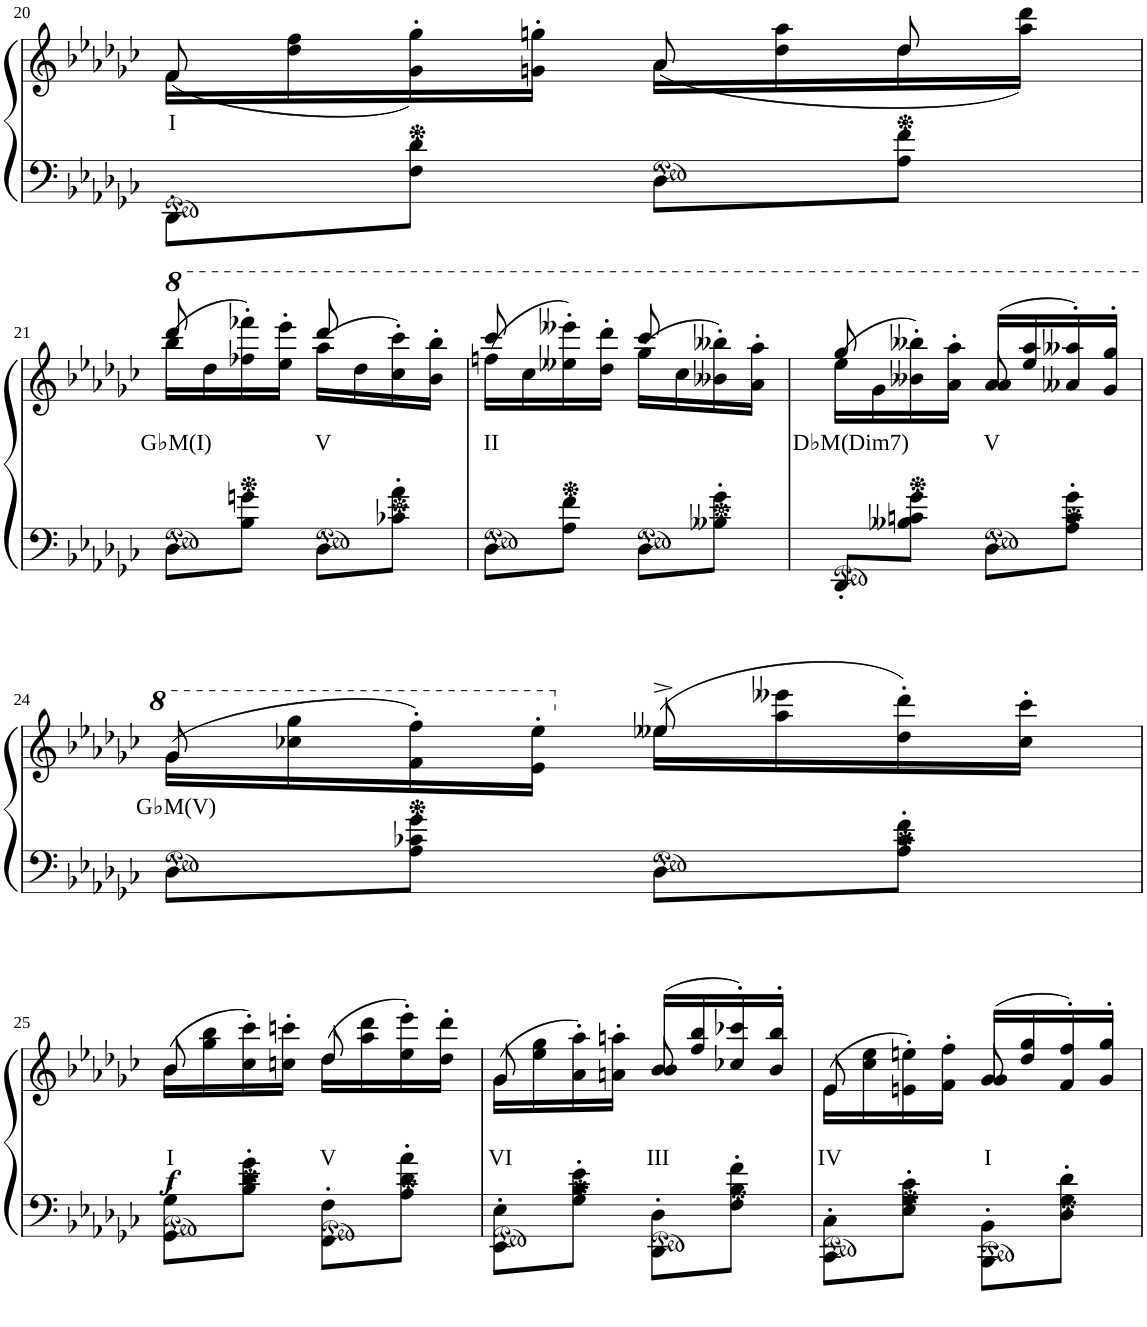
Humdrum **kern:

**kern	**kern	**text	**dynam
*part1	*part1	*part1	*part1
*staff2	*staff1	*staff1	*staff1/2
*I"Piano	*	*	*
*I'Pno	*	*	*
!!LO:PB:g=z
*clefF4	*clefG2	*	*
*k[b-e-a-d-g-c-]	*k[b-e-a-d-g-c-]	*	*
*M2/4	*M2/4	*	*
=20	=20	=20	=20
!	!	!LO:LY:b	!
*	*^	*	*
8DD-'\L	16f\LL	(>8f/	I	.
.	16dd-\ 16ff\	.	.	.
8F\' 8d-\'J	(16g-\'> 16gg-\'>	8ryy	.	.
.	16gn\'> 16ggn\'>JJ	.	.	.
8D-'\L	16a-\LL	8a-/	.	.
.	16dd-\ 16aa-\	.	.	.
8A-\' 8f\'J	16dd-\	8dd-/	.	.
.	16aa-\ 16ddd-\JJ	.	.	.
!!LO:LB:g=z	!!
=21	=21	=21	=21	=21
*	*8va	*	*	*
!	!	!	!LO:LY:b	!
8D-'\L	16bbb-\LL	8dddd-/	G♭M(I)	.
.	16ddd-\	.	.	.
8B-\' 8gn\'J	16fff-X\'> 16ffff-X\'>)	8ryy	.	.
.	16eee-\'> 16eeee-\'>JJ	.	.	.
!	!	!	!LO:LY:b	!
8D-'\L	(>16aaa-\LL	8dddd-/	V	.
.	16ddd-\	.	.	.
8c-X\' 8a-\'J	16ccc-\'> 16cccc-\'>)	8ryy	.	.
.	16bb-\'> 16bbb-\'>JJ	.	.	.
=22	=22	=22	=22	=22
!	!	!	!LO:LY:b	!
8D-'\L	(>16fffn\LL	8cccc-/	II	.
.	16ccc-\	.	.	.
8A-\' 8f\'J	16eee--X\'> 16eeee--X\'>)	8ryy	.	.
.	16ddd-\'> 16dddd-\'>JJ	.	.	.
8D-'\L	(>16ggg-\LL	8cccc-/	.	.
.	16ccc-\	.	.	.
8B--X\' 8g-\'J	16bb--X\'> 16bbb--X\'>)	8ryy	.	.
.	16aa-\'> 16aaa-\'>JJ	.	.	.
=23	=23	=23	=23	=23
!	!	!	!LO:LY:b	!
8DD-'/L	(>16eee-\LL	8ggg-/	D♭M(Dim7)	.
.	16gg-\	.	.	.
8B--X\' 8cn\' 8g-\'J	16bb--X\'> 16bbb--X\'>)	8ryy	.	.
.	16aa-\'> 16aaa-\'>JJ	.	.	.
!	!	!	!LO:LY:b	!
8D-'\L	(>16aa-/LL	8aa-/	V	.
.	16eee-/ 16aaa-/	.	.	.
8A-\' 8c\' 8g-\'J	16aa--X/'> 16aaa--X/'>)	8ryy	.	.
.	16gg-/'> 16ggg-/'>JJ	.	.	.
!!LO:LB:g=z	!!
=24	=24	=24	=24	=24
!	!	!	!LO:LY:b	!
8D-'\L	(>16gg-\LL	8gg-/	G♭M(V)	.
.	16ccc-X\ 16ggg-\	.	.	.
8A-\' 8c-X\' 8g-\'J	16ff\'> 16fff\'>)	8ryy	.	.
.	16ee-\'> 16eee-\'>JJ	.	.	.
*	*X8va	*	*	*
8D-'\L	(>16ee--X\LL	8ee--^/	.	.
.	16aa-\ 16eee--X\	.	.	.
8A-\' 8c-\' 8f\'J	16dd-\'> 16ddd-\'>)	8ryy	.	.
.	16cc-\'> 16ccc-\'>JJ	.	.	.
!!LO:LB:g=z	!!
=25	=25	=25	=25	=25
!	!	!	!LO:LY:b	!LO:DY:b
8GG-\' 8G-\'L	(>16b-\LL	8b-/	I	f
.	16gg-\ 16bb-\	.	.	.
8B-\' 8d-\' 8g-\'J	16cc-\'> 16ccc-\'>)	8ryy	.	.
.	16ccn\'> 16cccn\'>JJ	.	.	.
!	!	!	!LO:LY:b	!
8FF\' 8F\'L	(>16dd-\LL	8dd-/	V	.
.	16aa-\ 16ddd-\	.	.	.
8A-\' 8d-\' 8a-\'J	16ee-\'> 16eee-\'>)	8ryy	.	.
.	16dd-\'> 16ddd-\'>JJ	.	.	.
=26	=26	=26	=26	=26
!	!	!	!LO:LY:b	!
8EE-\' 8E-\'L	(>16g-\LL	8g-/	VI	.
.	16ee-\ 16gg-\	.	.	.
8G-\' 8B-\' 8e-\'J	16a-\'> 16aa-\'>)	8ryy	.	.
.	16an\'> 16aan\'>JJ	.	.	.
!	!	!	!LO:LY:b	!
8DD-\' 8D-\'L	(>16b-/LL	8b-/	III	.
.	16ff/ 16bb-/	.	.	.
8F\' 8B-\' 8f\'J	16cc-X/'> 16ccc-X/'>)	8ryy	.	.
.	16b-/'> 16bb-/'>JJ	.	.	.
=27	=27	=27	=27	=27
!	!	!	!LO:LY:b	!
8CC-\' 8C-\'L	(>16e-\LL	8e-/	IV	.
.	16cc-\ 16ee-\	.	.	.
8E-\' 8G-\' 8c-\'J	16en\'> 16een\'>)	8ryy	.	.
.	16f\'> 16ff\'>JJ	.	.	.
!	!	!	!LO:LY:b	!
8BBB-\' 8BB-\'L	(>16g-/LL	8g-/	I	.
.	16dd-/ 16gg-/	.	.	.
8D-\' 8G-\' 8d-\'J	16f/'> 16ff/'>)	8ryy	.	.
.	16g-/'> 16gg-/'>JJ	.	.	.
*	*v	*v	*	*
=	=	=	=
*-	*-	*-	*-
